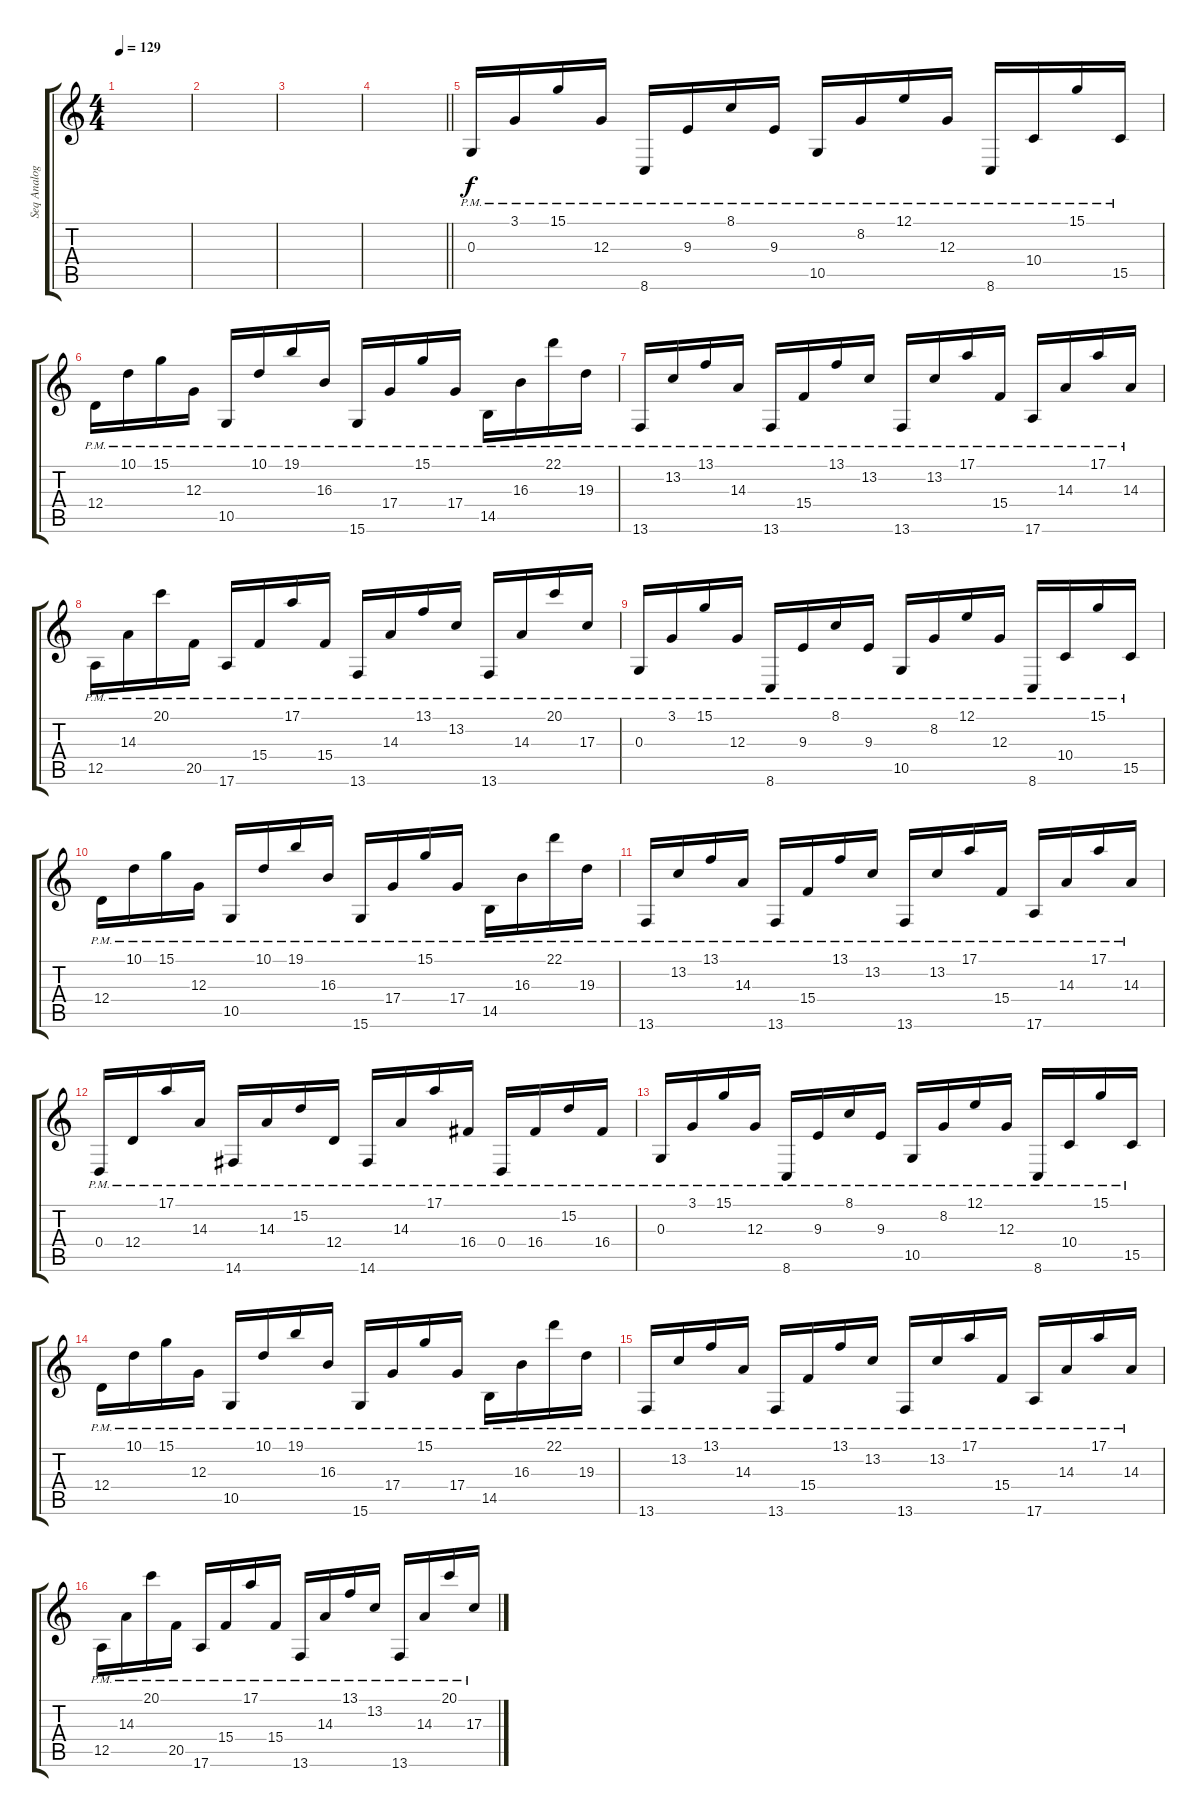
\track ("Seq Analog" "Seq Analog") {instrument lead1square}
\staff {score tabs}
\tuning (E4 B3 G3 D3 A2 E2) {hide}
\ts (4 4)
\tempo 129
\clef g2
\ks c
|
|
|
\barLineRight lightlight
|
0.3{pm}.16 3.1{pm}.16 15.1{pm}.16 12.3{pm}.16 8.6{pm}.16 9.3{pm}.16 8.1{pm}.16 9.3{pm}.16 10.5{pm}.16 8.2{pm}.16 12.1{pm}.16 12.3{pm}.16 8.6{pm}.16 10.4{pm}.16 15.1{pm}.16 15.5{pm}.16 |
12.4{pm}.16 10.1{pm}.16 15.1{pm}.16 12.3{pm}.16 10.5{pm}.16 10.1{pm}.16 19.1{pm}.16 16.3{pm}.16 15.6{pm}.16 17.4{pm}.16 15.1{pm}.16 17.4{pm}.16 14.5{pm}.16 16.3{pm}.16 22.1{pm}.16 19.3{pm}.16 |
13.6{pm}.16 13.2{pm}.16 13.1{pm}.16 14.3{pm}.16 13.6{pm}.16 15.4{pm}.16 13.1{pm}.16 13.2{pm}.16 13.6{pm}.16 13.2{pm}.16 17.1{pm}.16 15.4{pm}.16 17.6{pm}.16 14.3{pm}.16 17.1{pm}.16 14.3{pm}.16 |
12.5{pm}.16 14.3{pm}.16 20.1{pm}.16 20.5{pm}.16 17.6{pm}.16 15.4{pm}.16 17.1{pm}.16 15.4{pm}.16 13.6{pm}.16 14.3{pm}.16 13.1{pm}.16 13.2{pm}.16 13.6{pm}.16 14.3{pm}.16 20.1{pm}.16 17.3{pm}.16 |
0.3{pm}.16 3.1{pm}.16 15.1{pm}.16 12.3{pm}.16 8.6{pm}.16 9.3{pm}.16 8.1{pm}.16 9.3{pm}.16 10.5{pm}.16 8.2{pm}.16 12.1{pm}.16 12.3{pm}.16 8.6{pm}.16 10.4{pm}.16 15.1{pm}.16 15.5{pm}.16 |
12.4{pm}.16 10.1{pm}.16 15.1{pm}.16 12.3{pm}.16 10.5{pm}.16 10.1{pm}.16 19.1{pm}.16 16.3{pm}.16 15.6{pm}.16 17.4{pm}.16 15.1{pm}.16 17.4{pm}.16 14.5{pm}.16 16.3{pm}.16 22.1{pm}.16 19.3{pm}.16 |
13.6{pm}.16 13.2{pm}.16 13.1{pm}.16 14.3{pm}.16 13.6{pm}.16 15.4{pm}.16 13.1{pm}.16 13.2{pm}.16 13.6{pm}.16 13.2{pm}.16 17.1{pm}.16 15.4{pm}.16 17.6{pm}.16 14.3{pm}.16 17.1{pm}.16 14.3{pm}.16 |
0.4{pm}.16 12.4{pm}.16 17.1{pm}.16 14.3{pm}.16 14.6{pm}.16 14.3{pm}.16 15.2{pm}.16 12.4{pm}.16 14.6{pm}.16 14.3{pm}.16 17.1{pm}.16 16.4{pm}.16 0.4{pm}.16 16.4{pm}.16 15.2{pm}.16 16.4{pm}.16 |
0.3{pm}.16 3.1{pm}.16 15.1{pm}.16 12.3{pm}.16 8.6{pm}.16 9.3{pm}.16 8.1{pm}.16 9.3{pm}.16 10.5{pm}.16 8.2{pm}.16 12.1{pm}.16 12.3{pm}.16 8.6{pm}.16 10.4{pm}.16 15.1{pm}.16 15.5{pm}.16 |
12.4{pm}.16 10.1{pm}.16 15.1{pm}.16 12.3{pm}.16 10.5{pm}.16 10.1{pm}.16 19.1{pm}.16 16.3{pm}.16 15.6{pm}.16 17.4{pm}.16 15.1{pm}.16 17.4{pm}.16 14.5{pm}.16 16.3{pm}.16 22.1{pm}.16 19.3{pm}.16 |
13.6{pm}.16 13.2{pm}.16 13.1{pm}.16 14.3{pm}.16 13.6{pm}.16 15.4{pm}.16 13.1{pm}.16 13.2{pm}.16 13.6{pm}.16 13.2{pm}.16 17.1{pm}.16 15.4{pm}.16 17.6{pm}.16 14.3{pm}.16 17.1{pm}.16 14.3{pm}.16 |
12.5{pm}.16 14.3{pm}.16 20.1{pm}.16 20.5{pm}.16 17.6{pm}.16 15.4{pm}.16 17.1{pm}.16 15.4{pm}.16 13.6{pm}.16 14.3{pm}.16 13.1{pm}.16 13.2{pm}.16 13.6{pm}.16 14.3{pm}.16 20.1{pm}.16 17.3{pm}.16
